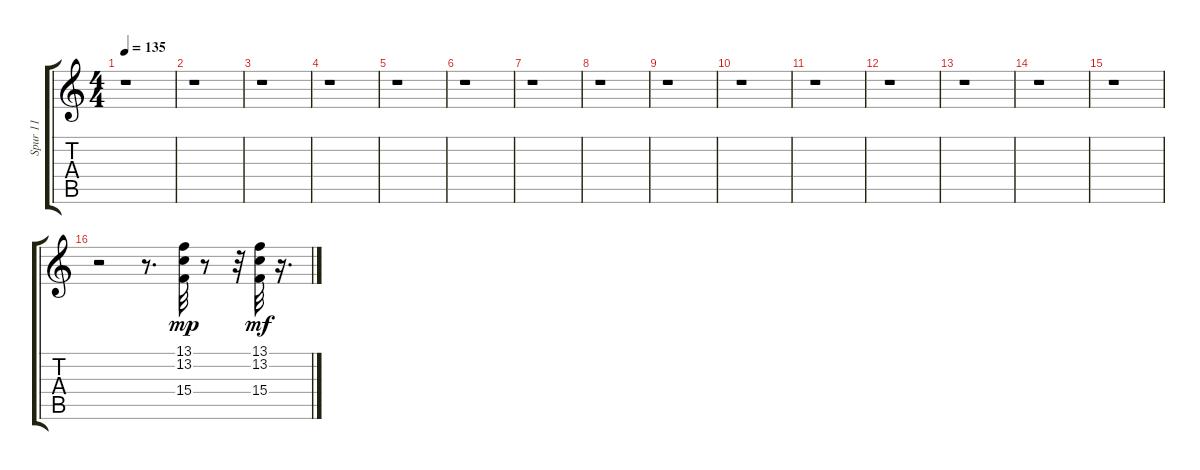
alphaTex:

\track ("Spur 11" "Spur 11") {instrument lead6voice}
\staff {score tabs}
\tuning (E4 B3 G3 D3 A2 E2) {hide}
\ts (4 4)
\tempo 135
\clef g2
\ks c
r.1{dy mp} |
r.1 |
r.1 |
r.1 |
r.1 |
r.1 |
r.1 |
r.1 |
r.1 |
r.1 |
r.1 |
r.1 |
r.1 |
r.1 |
r.1 |
r.2 r.8{d} (13.1 13.2 15.4).32 r.8 r.32 (13.1 13.2 15.4).32{dy mf} r.16{d}
